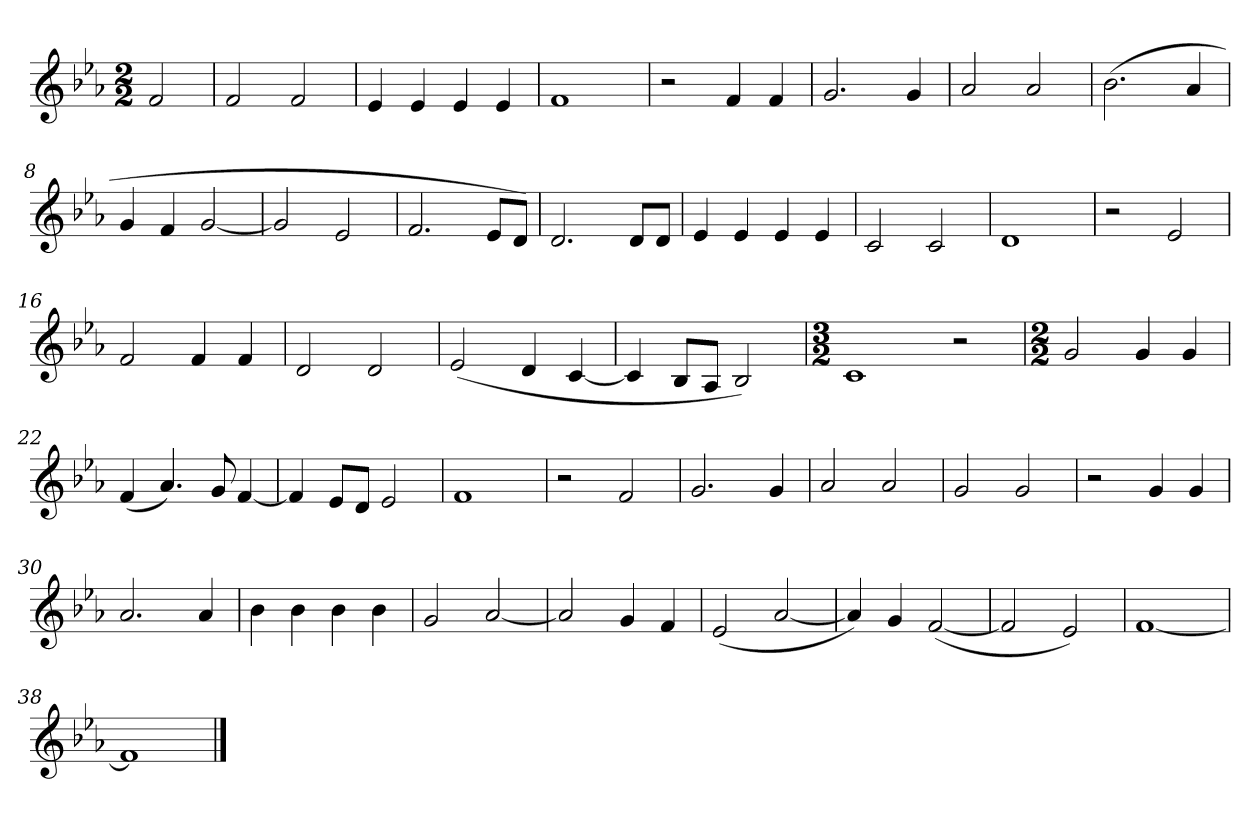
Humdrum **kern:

**kern
*part1
*staff1
*k[b-e-a-]
*M2/2
*MM120
=
2f
=1
2f
2f
=2
4e-
4e-
4e-
4e-
=3
1f
=4
2r
4f
4f
=5
2.g
4g
=6
2a-
2a-
=7
(2.b-
4a-
=8
4g
4f
[2g
=9
2g]
2e-
=10
2.f
8e-L
8dJ)
=11
2.d
8dL
8dJ
=12
4e-
4e-
4e-
4e-
=13
2c
2c
=14
1d
=15
2r
2e-
=16
2f
4f
4f
=17
2d
2d
=18
(2e-
4d
[4c
=19
4c]
8B-L
8A-J
2B-)
=20
*M3/2
1c
2r
=21
*M2/2
2g
4g
4g
=22
(4f
4.a-)
8g
[4f
=23
4f]
8e-L
8dJ
2e-
=24
1f
=25
2r
2f
=26
2.g
4g
=27
2a-
2a-
=28
2g
2g
=29
2r
4g
4g
=30
2.a-
4a-
=31
4b-
4b-
4b-
4b-
=32
2g
[2a-
=33
2a-]
4g
4f
=34
(2e-
[2a-
=35
4a-])
4g
([2f
=36
2f]
2e-)
=37
[1f
=38
1f]
==
*-
